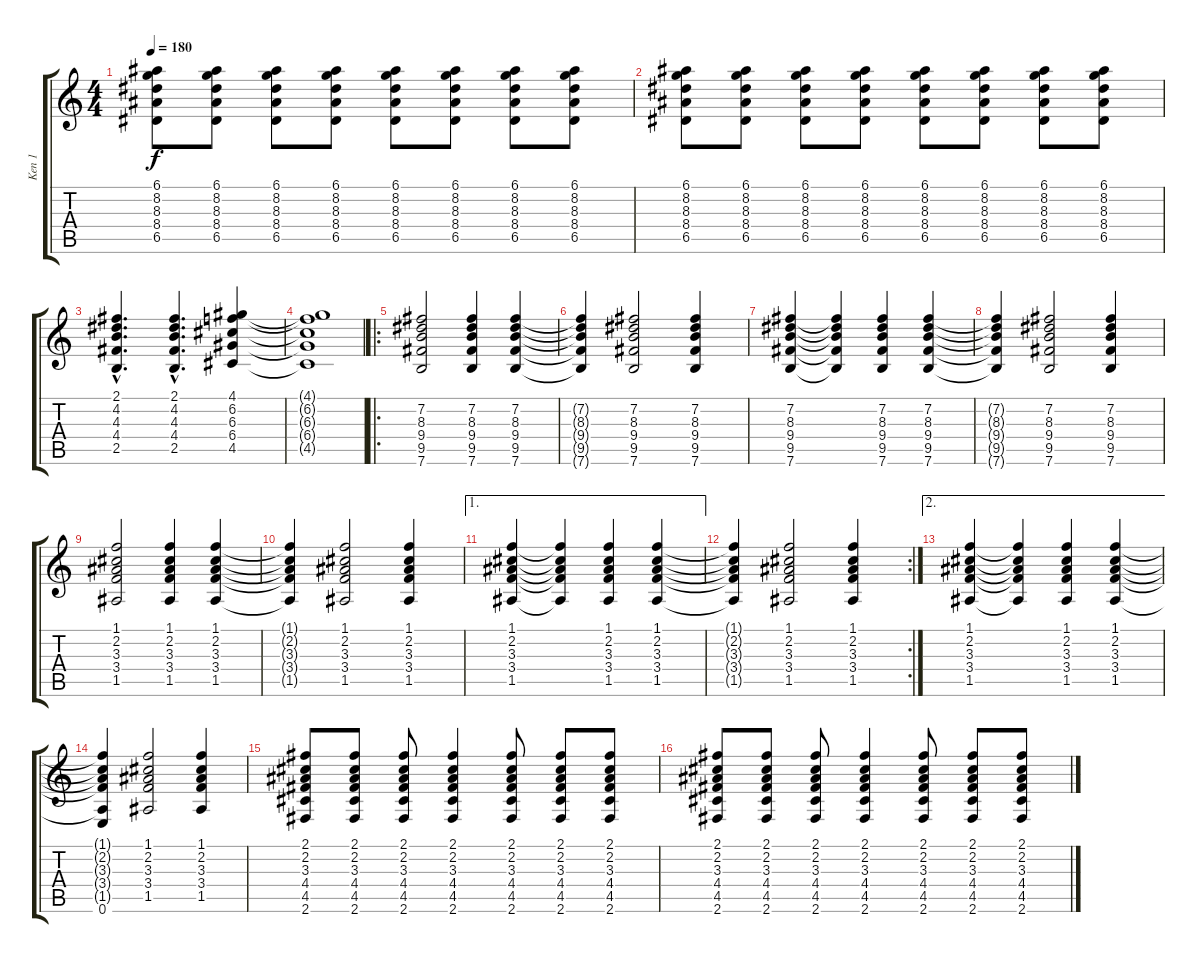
\track ("Ken 1" "Ken 1") {instrument distortionguitar}
\staff {score tabs}
\tuning (E4 B3 G3 D3 A2 E2) {hide}
\ts (4 4)
\tempo 180
\clef g2
\ks c
(6.1 8.2 8.3 8.4 6.5).8{dy f} (6.1 8.2 8.3 8.4 6.5).8 (6.1 8.2 8.3 8.4 6.5).8 (6.1 8.2 8.3 8.4 6.5).8 (6.1 8.2 8.3 8.4 6.5).8 (6.1 8.2 8.3 8.4 6.5).8 (6.1 8.2 8.3 8.4 6.5).8 (6.1 8.2 8.3 8.4 6.5).8 |
(6.1 8.2 8.3 8.4 6.5).8 (6.1 8.2 8.3 8.4 6.5).8 (6.1 8.2 8.3 8.4 6.5).8 (6.1 8.2 8.3 8.4 6.5).8 (6.1 8.2 8.3 8.4 6.5).8 (6.1 8.2 8.3 8.4 6.5).8 (6.1 8.2 8.3 8.4 6.5).8 (6.1 8.2 8.3 8.4 6.5).8 |
(2.1{hac} 4.2{hac} 4.3{hac} 4.4{hac} 2.5{hac}).4{d} (2.1{hac} 4.2{hac} 4.3{hac} 4.4{hac} 2.5{hac}).4{d} (4.1 6.2 6.3 6.4 4.5).4 |
(4.1{t} 6.2{t} 6.3{t} 6.4{t} 4.5{t}).1 |
\ro
\section ("" "")
(7.2 8.3 9.4 9.5 7.6).2{volume 3} (7.2 8.3 9.4 9.5 7.6).4 (7.2 8.3 9.4 9.5 7.6).4 |
(7.2{t} 8.3{t} 9.4{t} 9.5{t} 7.6{t}).4 (7.2 8.3 9.4 9.5 7.6).2 (7.2 8.3 9.4 9.5 7.6).4 |
(7.2 8.3 9.4 9.5 7.6).4 (7.2{t} 8.3{t} 9.4{t} 9.5{t} 7.6{t}).4 (7.2 8.3 9.4 9.5 7.6).4 (7.2 8.3 9.4 9.5 7.6).4 |
(7.2{t} 8.3{t} 9.4{t} 9.5{t} 7.6{t}).4 (7.2 8.3 9.4 9.5 7.6).2 (7.2 8.3 9.4 9.5 7.6).4 |
(1.1 2.2 3.3 3.4 1.5).2 (1.1 2.2 3.3 3.4 1.5).4 (1.1 2.2 3.3 3.4 1.5).4 |
(1.1{t} 2.2{t} 3.3{t} 3.4{t} 1.5{t}).4 (1.1 2.2 3.3 3.4 1.5).2 (1.1 2.2 3.3 3.4 1.5).4 |
\ae 1
(1.1 2.2 3.3 3.4 1.5).4 (1.1{t} 2.2{t} 3.3{t} 3.4{t} 1.5{t}).4 (1.1 2.2 3.3 3.4 1.5).4 (1.1 2.2 3.3 3.4 1.5).4 |
\rc 2
(1.1{t} 2.2{t} 3.3{t} 3.4{t} 1.5{t}).4 (1.1 2.2 3.3 3.4 1.5).2 (1.1 2.2 3.3 3.4 1.5).4 |
\ae 2
(1.1 2.2 3.3 3.4 1.5).4 (1.1{t} 2.2{t} 3.3{t} 3.4{t} 1.5{t}).4 (1.1 2.2 3.3 3.4 1.5).4 (1.1 2.2 3.3 3.4 1.5).4 |
(1.1{t} 2.2{t} 3.3{t} 3.4{t} 1.5{t} 0.6).4 (1.1 2.2 3.3 3.4 1.5).2 (1.1 2.2 3.3 3.4 1.5).4 |
(2.1 2.2 3.3 4.4 4.5 2.6).8{volume 6 balance 8 instrument distortionguitar} (2.1 2.2 3.3 4.4 4.5 2.6).8 (2.1 2.2 3.3 4.4 4.5 2.6).8 (2.1 2.2 3.3 4.4 4.5 2.6).4 (2.1 2.2 3.3 4.4 4.5 2.6).8 (2.1 2.2 3.3 4.4 4.5 2.6).8 (2.1 2.2 3.3 4.4 4.5 2.6).8 |
(2.1 2.2 3.3 4.4 4.5 2.6).8 (2.1 2.2 3.3 4.4 4.5 2.6).8 (2.1 2.2 3.3 4.4 4.5 2.6).8 (2.1 2.2 3.3 4.4 4.5 2.6).4 (2.1 2.2 3.3 4.4 4.5 2.6).8 (2.1 2.2 3.3 4.4 4.5 2.6).8 (2.1 2.2 3.3 4.4 4.5 2.6).8
